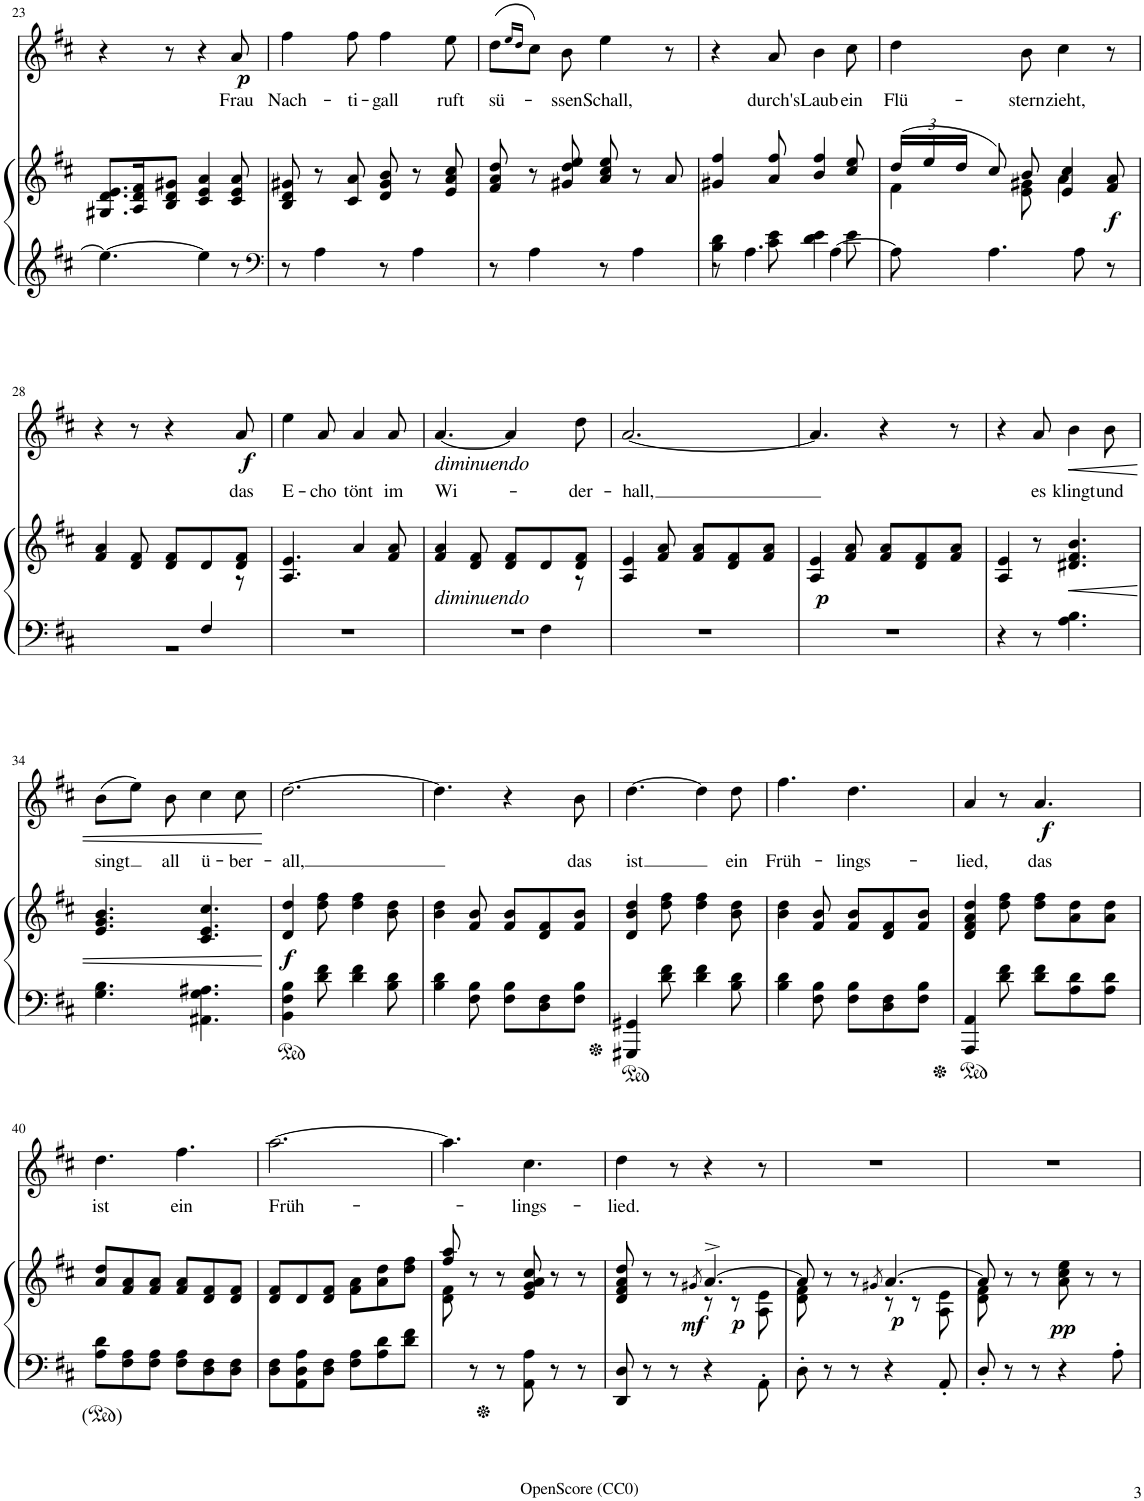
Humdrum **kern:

**kern	**kern	**dynam	**kern	**text	**dynam
*part2	*part2	*part2	*part1	*part1	*part1
*staff3	*staff2	*staff2/3	*staff1	*staff1	*staff1
*I"Piano	*	*	*I"Voice	*	*
*I'Pno	*	*	*	*	*
!!LO:PB:g=z
*clefG2	*clefG2	*	*clefG2	*	*
*k[f#c#]	*k[f#c#]	*	*k[f#c#]	*	*
*M6/8	*M6/8	*	*M6/8	*	*
=23	=23	=23	=23	=23	=23
4.ee\_	8.G#X/ 8.d/ 8.e/L	.	4r	.	.
.	16A/ 16d/ 16f#/K	.	.	.	.
.	8B/ 8d/ 8g#X/J	.	8r	.	.
4ee\]	4c#/ 4e/ 4a/	.	4r	.	.
!	!	!	!	!LO:LY:b	!LO:DY:b
8r	8c#/ 8e/ 8a/	.	8a/	Frau	p
=24	=24	=24	=24	=24	=24
*clefF4	*	*	*	*	*
!	!	!	!	!LO:LY:b	!
8r	8B/ 8d/ 8g#X/	.	4ff#\	Nach-	.
4A\	8r	.	.	.	.
!	!	!	!	!LO:LY:b	!
.	8c#/ 8a/	.	8ff#\	-ti-	.
!	!	!	!	!LO:LY:b	!
8r	8d/ 8g#/ 8b/	.	4ff#\	-gall	.
4A\	8r	.	.	.	.
!	!	!	!	!LO:LY:b	!
.	8e/ 8a/ 8cc#/	.	8ee\	ruft	.
=25	=25	=25	=25	=25	=25
!	!	!	!	!LO:LY:b	!
8r	8f#/ 8a/ 8dd/	.	(8dd\L	sü-	.
.	.	.	16qee/LL	.	.
.	.	.	16qdd/JJ	.	.
4A\	8r	.	8cc#\J)	.	.
!	!	!	!	!LO:LY:b	!
.	8g#X/ 8dd/ 8ee/	.	8b\	-ssen	.
!	!	!	!	!LO:LY:b	!
8r	8a/ 8cc#/ 8ee/	.	4ee\	Schall,	.
4A\	8r	.	.	.	.
.	8a/	.	8r	.	.
=26	=26	=26	=26	=26	=26
*^	*	*	*	*	*
4B\ 4d\	8r	4g#X/ 4ff#/	.	4r	.	.
.	4.A\	.	.	.	.	.
!	!	!	!	!	!LO:LY:b	!
8c#\ 8e\	.	8a/ 8ff#/	.	8a/	durch's	.
!	!	!	!	!	!LO:LY:b	!
4d\ 4e\	.	4b/ 4ff#/	.	4b\	Laub	.
.	[4A\	.	.	.	.	.
!	!	!	!	!	!LO:LY:b	!
8e\	.	8cc#/ 8ee/	.	8cc#\	ein	.
*v	*v	*	*	*	*	*
=27	=27	=27	=27	=27	=27
*	*Xbrackettup	*	*	*	*
*	*^	*	*	*	*
!	!	!	!	!	!LO:LY:b	!
8A\]	(24dd/LL	4f#\	.	4dd\	Flü-	.
.	24ee/	.	.	.	.	.
.	24dd/JJ	.	.	.	.	.
4.A\	8cc#/)	.	.	.	.	.
!	!	!	!	!	!LO:LY:b	!
.	8b/	8e\ 8g#X\	.	8b\	-stern	.
!	!	!	!	!	!LO:LY:b	!
.	4e/ 4cc#/	4a\	.	4cc#\	zieht,	.
8A\	.	.	.	.	.	.
!	!	!	!LO:DY:b	!	!	!
8r	8f#/ 8a/	8ryy	f	8r	.	.
!!LO:LB:g=z
=28	=28	=28	=28	=28	=28	=28
*^	*	*	*	*	*	*
2ryy	2.r	4f#/ 4a/	8ryy	.	4r	.	.
*	*	*v	*v	*	*	*	*
.	.	8d/ 8f#/	.	8r	.	.
.	.	8d/ 8f#/L	.	4r	.	.
8F#/	.	8d/	.	.	.	.
*	*	*^	*	*	*	*
!	!	!	!	!	!	!LO:LY:b	!LO:DY:b
8ryy	.	8d/ 8f#/J	8r	.	8a/	das	f
*v	*v	*	*	*	*	*	*
=29	=29	=29	=29	=29	=29	=29
!	!	!	!	!	!LO:LY:b	!
*	*v	*v	*	*	*	*
2.r	4.A/ 4.e/	.	4ee\	E-	.
!	!	!	!	!LO:LY:b	!
.	.	.	8a/	-cho	.
!	!	!	!	!LO:LY:b	!
.	4a/	.	4a/	tönt	.
!	!	!	!	!LO:LY:b	!
.	8f#/ 8a/	.	8a/	im	.
=30	=30	=30	=30	=30	=30
*^	*^	*	*	*	*
!	!	!	!	!	!LO:TX:b:i:t=diminuendo	!	!
!	!	!LO:TX:b:i:t=diminuendo	!	!	!	!	!
!	!	!	!	!	!	!LO:LY:b	!
2ryy	2.r	4f#/ 4a/	8ryy	.	[4.a/	Wi-	.
*	*	*v	*v	*	*	*	*
.	.	8d/ 8f#/	.	.	.	.
.	.	8d/ 8f#/L	.	4a/]	.	.
8F#\	.	8d/	.	.	.	.
*	*	*^	*	*	*	*
!	!	!	!	!	!	!LO:LY:b	!
8ryy	.	8d/ 8f#/J	8r	.	8dd\	-der-	.
*v	*v	*	*	*	*	*	*
=31	=31	=31	=31	=31	=31	=31
!	!	!	!	!	!LO:LY:b	!
*	*v	*v	*	*	*	*
2.r	4A/ 4e/	.	[2.a/	-hall,	.
.	8f#/ 8a/	.	.	.	.
.	8f#/ 8a/L	.	.	.	.
.	8d/ 8f#/	.	.	.	.
.	8f#/ 8a/J	.	.	.	.
=32	=32	=32	=32	=32	=32
!	!	!LO:DY:b	!	!	!
2.r	4A/ 4e/	p	4.a/]	.	.
.	8f#/ 8a/	.	.	.	.
.	8f#/ 8a/L	.	4r	.	.
.	8d/ 8f#/	.	.	.	.
.	8f#/ 8a/J	.	8r	.	.
=33	=33	=33	=33	=33	=33
4r	4A/ 4e/	.	4r	.	.
!	!	!	!	!LO:LY:b	!
8r	8r	.	8a/	es	.
!	!	!LO:HP:b	!	!LO:LY:b	!LO:HP:b
4.A\ 4.B\	4.d#X/ 4.f#/ 4.b/	<	4b\	klingt	<
!	!	!	!	!LO:LY:b	!
.	.	.	8b\	und	.
!!LO:LB:g=z
=34	=34	=34	=34	=34	=34
!	!	!	!	!LO:LY:b	!
4.G\ 4.B\	4.e/ 4.g/ 4.b/	.	(8b\L	singt	.
.	.	.	8ee\J)	.	.
!	!	!	!	!LO:LY:b	!
.	.	.	8b\	all	.
!	!	!	!	!LO:LY:b	!
4.AA#X\ 4.G\ 4.A#X\	4.c#/ 4.e/ 4.cc#/	.	4cc#\	ü-	.
!	!	!	!	!LO:LY:b	!
.	.	.	8cc#\	-ber-	.
.	.	[	.	.	[
=35	=35	=35	=35	=35	=35
!	!	!LO:DY:b	!	!LO:LY:b	!
4BB\ 4F#\ 4B\	4d/ 4dd/	f	[2.dd\	-all,	.
8d\ 8f#\	8dd\ 8ff#\	.	.	.	.
4d\ 4f#\	4dd\ 4ff#\	.	.	.	.
8B\ 8d\	8b\ 8dd\	.	.	.	.
=36	=36	=36	=36	=36	=36
4B\ 4d\	4b\ 4dd\	.	4.dd\]	.	.
8F#\ 8B\	8f#/ 8b/	.	.	.	.
8F#\ 8B\L	8f#/ 8b/L	.	4r	.	.
8D\ 8F#\	8d/ 8f#/	.	.	.	.
!	!	!	!	!LO:LY:b	!
8F#\ 8B\J	8f#/ 8b/J	.	8b\	das	.
=37	=37	=37	=37	=37	=37
!	!	!	!	!LO:LY:b	!
4GGG#X/ 4GG#X/	4d/ 4b/ 4dd/	.	[4.dd\	ist	.
8d\ 8f#\	8dd\ 8ff#\	.	.	.	.
4d\ 4f#\	4dd\ 4ff#\	.	4dd\]	.	.
!	!	!	!	!LO:LY:b	!
8B\ 8d\	8b\ 8dd\	.	8dd\	ein	.
=38	=38	=38	=38	=38	=38
!	!	!	!	!LO:LY:b	!
4B\ 4d\	4b\ 4dd\	.	4.ff#\	Früh-	.
8F#\ 8B\	8f#/ 8b/	.	.	.	.
!	!	!	!	!LO:LY:b	!
8F#\ 8B\L	8f#/ 8b/L	.	4.dd\	-lings-	.
8D\ 8F#\	8d/ 8f#/	.	.	.	.
8F#\ 8B\J	8f#/ 8b/J	.	.	.	.
=39	=39	=39	=39	=39	=39
!	!	!	!	!LO:LY:b	!
4AAA/ 4AA/	4d/ 4f#/ 4a/ 4dd/	.	4a/	-lied,	.
8d\ 8f#\	8dd\ 8ff#\	.	8r	.	.
!	!	!	!	!LO:LY:b	!LO:DY:b
8d\ 8f#\L	8dd\ 8ff#\L	.	4.a/	das	f
8A\ 8d\	8a\ 8dd\	.	.	.	.
8A\ 8d\J	8a\ 8dd\J	.	.	.	.
!!LO:LB:g=z
=40	=40	=40	=40	=40	=40
!	!	!	!	!LO:LY:b	!
8A\ 8d\L	8a/ 8dd/L	.	4.dd\	ist	.
8F#\ 8A\	8f#/ 8a/	.	.	.	.
8F#\ 8A\J	8f#/ 8a/J	.	.	.	.
!	!	!	!	!LO:LY:b	!
8F#\ 8A\L	8f#/ 8a/L	.	4.ff#\	ein	.
8D\ 8F#\	8d/ 8f#/	.	.	.	.
8D\ 8F#\J	8d/ 8f#/J	.	.	.	.
=41	=41	=41	=41	=41	=41
*^	*	*	*	*	*
!	!	!	!	!	!LO:LY:b	!
8ryy	8D\ 8F#\L	8d/ 8f#/L	.	[2.aa\	Früh-	.
8A\	8AA\ 8D\	8d/	.	.	.	.
2ryy	8D\ 8F#\J	8d/ 8f#/J	.	.	.	.
.	8F#\ 8A\L	8f#\ 8a\L	.	.	.	.
.	8A\ 8d\	8a\ 8dd\	.	.	.	.
.	8d\ 8f#\J	8dd\ 8ff#\J	.	.	.	.
*v	*v	*	*	*	*	*
=42	=42	=42	=42	=42	=42
*	*^	*	*	*	*
8ryy	8ff#/ 8aa/	8d\ 8f#\	.	4.aa\]	.	.
8r	8r	2ryy	.	.	.	.
8r	8r	.	.	.	.	.
!	!	!	!	!	!LO:LY:b	!
8AA\ 8A\	8e/ 8g/ 8a/ 8cc#/	.	.	4.cc#\	-lings-	.
8r	8r	.	.	.	.	.
8r	8r	8ryy	.	.	.	.
=43	=43	=43	=43	=43	=43	=43
!	!	!	!	!	!LO:LY:b	!
8DD/ 8D/	8d/ 8f#/ 8a/ 8dd/	4.ryy	.	4dd\	-lied.	.
8r	8r	.	.	.	.	.
8r	8r	.	.	8r	.	.
.	8qg#X/	.	.	.	.	.
!	!	!	!LO:DY:b	!	!	!
4r	[4.a^/	8r	mf	4r	.	.
!	!	!	!LO:DY:b	!	!	!
.	.	8r	p	.	.	.
8AA'\	.	8A\' 8e\'	.	8r	.	.
=44	=44	=44	=44	=44	=44	=44
8D'\	8a'/]	8d\' 8f#\'	.	2.r	.	.
8r	8r	4ryy	.	.	.	.
8r	8r	.	.	.	.	.
.	8qg#X/	.	.	.	.	.
!	!	!	!LO:DY:b	!	!	!
4r	[4.a/	8r	p	.	.	.
.	.	8r	.	.	.	.
8AA'/	.	8A\' 8e\'	.	.	.	.
=45	=45	=45	=45	=45	=45	=45
8D'/	8a/]	8d\' 8f#\'	.	2.r	.	.
8r	8r	2ryy	.	.	.	.
8r	8r	.	.	.	.	.
!	!	!	!LO:DY:b	!	!	!
4r	8a\' 8cc#\' 8ee\'	.	pp	.	.	.
.	8r	.	.	.	.	.
8A'\	8r	8ryy	.	.	.	.
*	*v	*v	*	*	*	*
=	=	=	=	=	=
*-	*-	*-	*-	*-	*-
